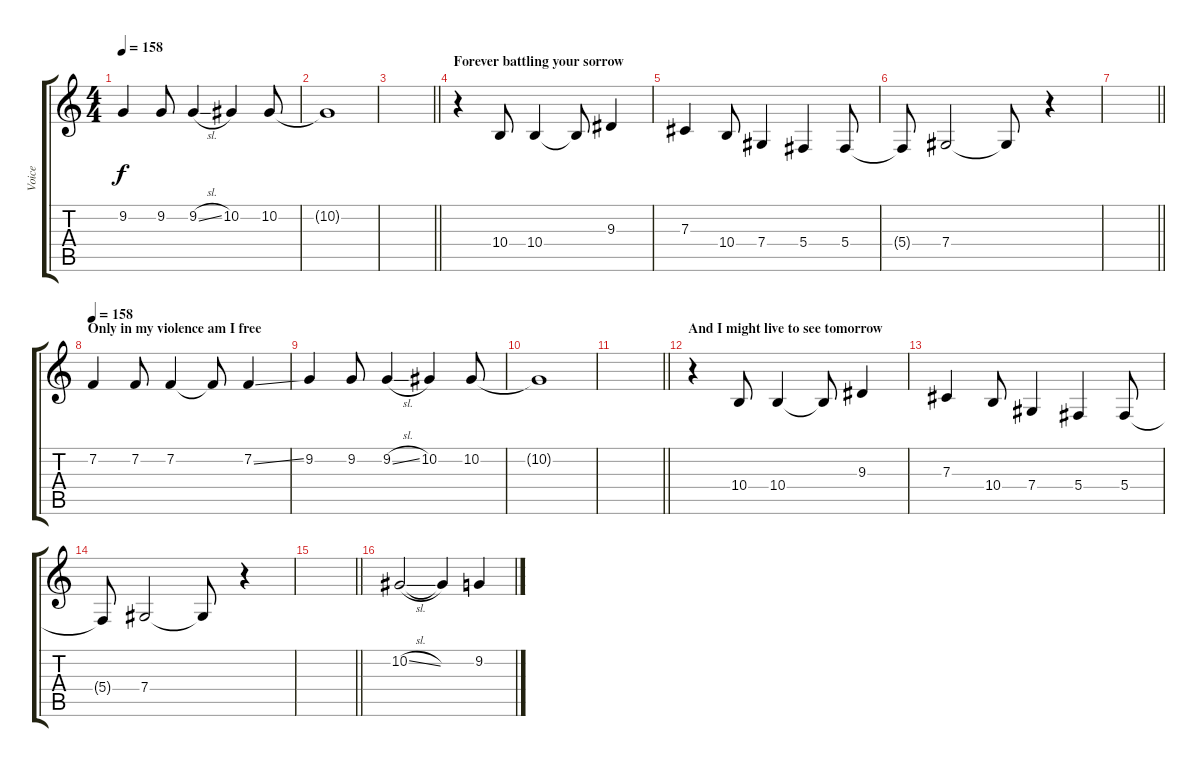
\track ("Voice" "Voice") {instrument lead6voice}
\staff {score tabs}
\tuning (Eb4 Bb3 Gb3 Db3 Ab2 Eb2) {hide}
\ts (4 4)
\tempo 158
\clef g2
\ks c
9.2.4{dy f} 9.2.8 9.2{sl}.4 10.2.4 10.2.8 |
10.2{t}.1 |
\barLineRight lightlight
|
\section ("" "Forever battling your sorrow")
r.4 10.4.8 10.4.4 10.4{t}.8 9.3.4 |
7.3.4 10.4.8 7.4.4 5.4.4 5.4.8 |
5.4{t}.8 7.4.2 7.4{t}.8 r.4 |
\barLineRight lightlight
|
\section ("" "Only in my violence am I free")
\tempo 160
\tempo 158
7.2.4 7.2.8 7.2.4 7.2{t}.8 7.2{ss}.4 |
9.2.4 9.2.8 9.2{sl}.4 10.2.4 10.2.8 |
10.2{t}.1 |
\barLineRight lightlight
|
\section ("" "And I might live to see tomorrow")
r.4 10.4.8 10.4.4 10.4{t}.8 9.3.4 |
7.3.4 10.4.8 7.4.4 5.4.4 5.4.8 |
5.4{t}.8 7.4.2 7.4{t}.8 r.4 |
\barLineRight lightlight
|
10.2{sl}.2 10.2{t}.4 9.2.4
